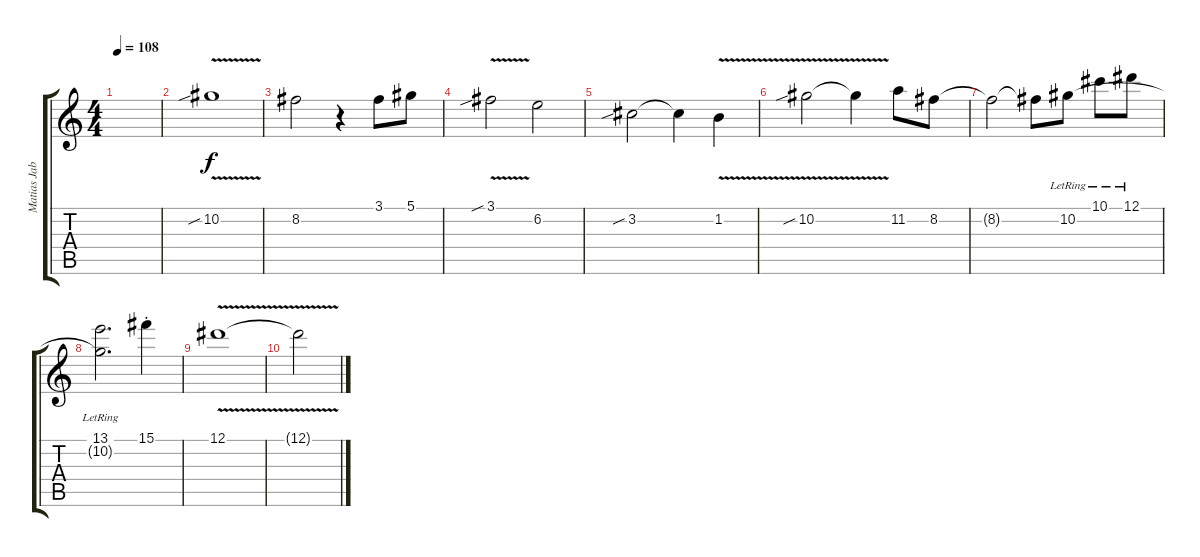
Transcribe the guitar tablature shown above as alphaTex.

\track ("Matias Jabs" "Matias Jab") {instrument overdrivenguitar}
\staff {score tabs}
\tuning (Eb4 Bb3 Gb3 Db3 Ab2 Eb2) {hide}
\ts (4 4)
\tempo 108
\clef g2
\ks c
|
10.2{v sib}.1 |
8.2.2 r.4 3.1.8 5.1.8 |
3.1{v sib}.2 6.2.2 |
3.2{sib}.2 3.2{t}.4 1.2{v}.4 |
10.2{v sib}.2 10.2{t}.4 11.2.8 8.2.8 |
8.2{t}.2 8.2{t}.8 10.2{lr}.8 10.1{lr}.8 12.1{lr}.8 |
(13.1{lr} 10.2{t}).2{d} 15.1{st}.4 |
12.1{v}.1 |
12.1{t}.2{volume 7 instrument overdrivenguitar}
